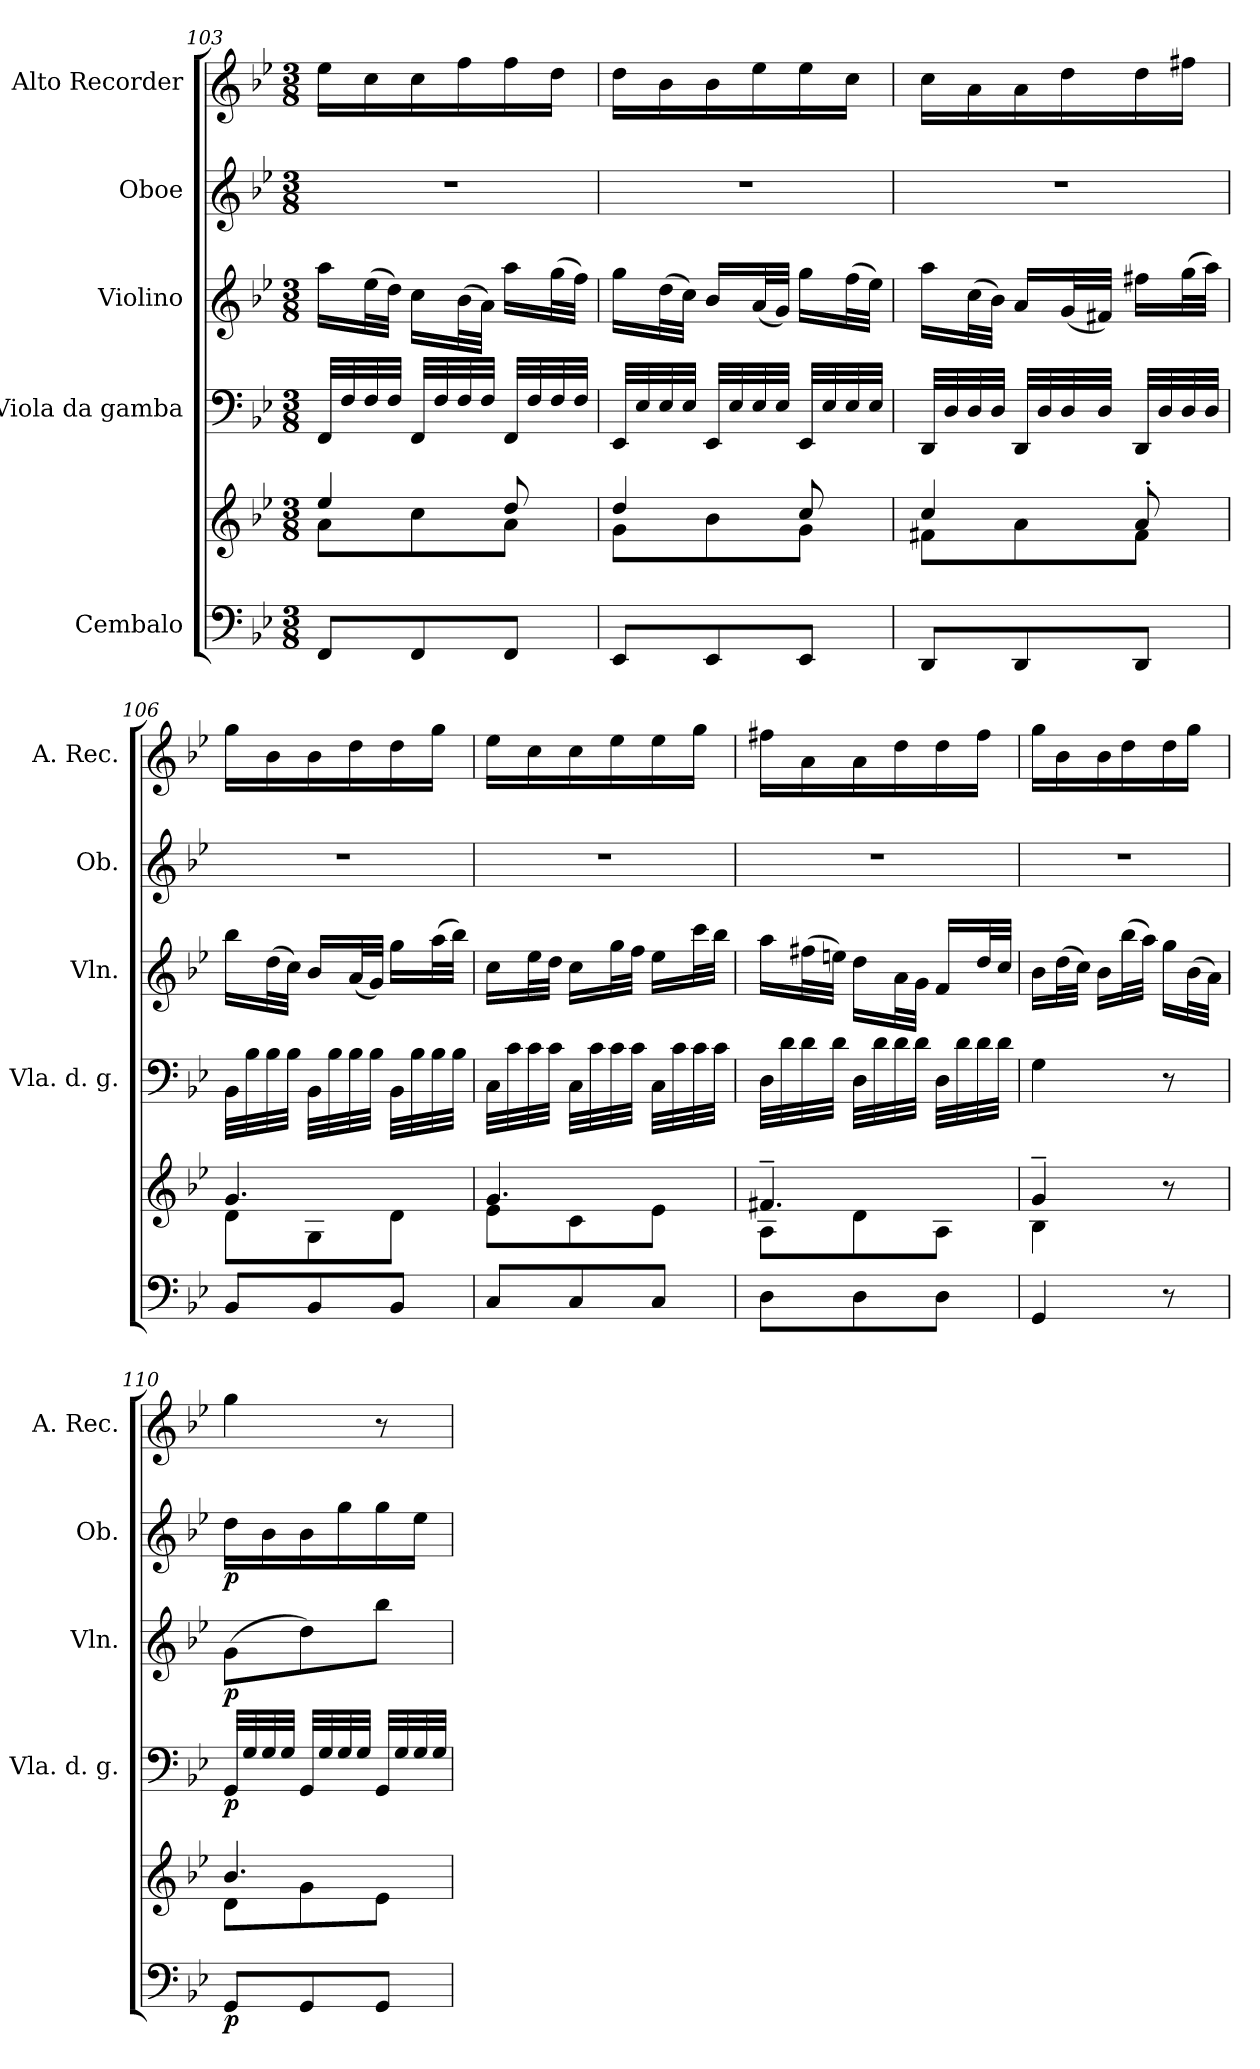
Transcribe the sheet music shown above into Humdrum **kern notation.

**kern	**kern	**dynam	**kern	**dynam	**kern	**dynam	**kern	**dynam	**kern
*part5	*part5	*part5	*part4	*part4	*part3	*part3	*part2	*part2	*part1
*staff6	*staff5	*staff5/6	*staff4	*staff4	*staff3	*staff3	*staff2	*staff2	*staff1
*I"Cembalo	*	*	*I"Viola da gamba	*	*I"Violino	*	*I"Oboe	*	*I"Alto Recorder
*	*	*	*I'Vla. d. g.	*	*I'Vln.	*	*I'Ob.	*	*I'A. Rec.
*clefF4	*clefG2	*	*clefF4	*	*clefG2	*	*clefG2	*	*clefG2
*k[b-e-]	*k[b-e-]	*	*k[b-e-]	*	*k[b-e-]	*	*k[b-e-]	*	*k[b-e-]
*M3/8	*M3/8	*	*M3/8	*	*M3/8	*	*M3/8	*	*M3/8
=103	=103	=103	=103	=103	=103	=103	=103	=103	=103
*	*^	*	*	*	*	*	*	*	*
8FF/L	4ee-/	8a\L	.	32FF/LLL	.	16aa\LL	.	4.r	.	16ee-\LL
.	.	.	.	32F/	.	.	.	.	.	.
.	.	.	.	32F/	.	(32ee-\L	.	.	.	16cc\
.	.	.	.	32F/JJJ	.	32dd\JJJ)	.	.	.	.
8FF/	.	8cc\	.	32FF/LLL	.	16cc\LL	.	.	.	16cc\
.	.	.	.	32F/	.	.	.	.	.	.
.	.	.	.	32F/	.	(32b-\L	.	.	.	16ff\
.	.	.	.	32F/JJJ	.	32a\JJJ)	.	.	.	.
8FF/J	8dd/	8a\J	.	32FF/LLL	.	16aa\LL	.	.	.	16ff\
.	.	.	.	32F/	.	.	.	.	.	.
.	.	.	.	32F/	.	(32gg\L	.	.	.	16dd\JJ
.	.	.	.	32F/JJJ	.	32ff\JJJ)	.	.	.	.
=104	=104	=104	=104	=104	=104	=104	=104	=104	=104	=104
8EE-/L	4dd/	8g\L	.	32EE-/LLL	.	16gg\LL	.	4.r	.	16dd\LL
.	.	.	.	32E-/	.	.	.	.	.	.
.	.	.	.	32E-/	.	(32dd\L	.	.	.	16b-\
.	.	.	.	32E-/JJJ	.	32cc\JJJ)	.	.	.	.
8EE-/	.	8b-\	.	32EE-/LLL	.	16b-/LL	.	.	.	16b-\
.	.	.	.	32E-/	.	.	.	.	.	.
.	.	.	.	32E-/	.	(32a/L	.	.	.	16ee-\
.	.	.	.	32E-/JJJ	.	32g/JJJ)	.	.	.	.
8EE-/J	8cc/	8g\J	.	32EE-/LLL	.	16gg\LL	.	.	.	16ee-\
.	.	.	.	32E-/	.	.	.	.	.	.
.	.	.	.	32E-/	.	(32ff\L	.	.	.	16cc\JJ
.	.	.	.	32E-/JJJ	.	32ee-\JJJ)	.	.	.	.
=105	=105	=105	=105	=105	=105	=105	=105	=105	=105	=105
8DD/L	4cc/	8f#X\L	.	32DD/LLL	.	16aa\LL	.	4.r	.	16cc\LL
.	.	.	.	32D/	.	.	.	.	.	.
.	.	.	.	32D/	.	(32cc\L	.	.	.	16a\
.	.	.	.	32D/JJJ	.	32b-\JJJ)	.	.	.	.
8DD/	.	8a\	.	32DD/LLL	.	16a/LL	.	.	.	16a\
.	.	.	.	32D/	.	.	.	.	.	.
.	.	.	.	32D/	.	(32g/L	.	.	.	16dd\
.	.	.	.	32D/JJJ	.	32f#X/JJJ)	.	.	.	.
8DD/J	8a'/	8f#\J	.	32DD/LLL	.	16ff#X\LL	.	.	.	16dd\
.	.	.	.	32D/	.	.	.	.	.	.
.	.	.	.	32D/	.	(32gg\L	.	.	.	16ff#X\JJ
.	.	.	.	32D/JJJ	.	32aa\JJJ)	.	.	.	.
!!LO:LB:g=z
=106	=106	=106	=106	=106	=106	=106	=106	=106	=106	=106
8BB-/L	4.g/	8d\L	.	32BB-\LLL	.	16bb-\LL	.	4.r	.	16gg\LL
.	.	.	.	32B-\	.	.	.	.	.	.
.	.	.	.	32B-\	.	(32dd\L	.	.	.	16b-\
.	.	.	.	32B-\JJJ	.	32cc\JJJ)	.	.	.	.
8BB-/	.	8G\	.	32BB-\LLL	.	16b-/LL	.	.	.	16b-\
.	.	.	.	32B-\	.	.	.	.	.	.
.	.	.	.	32B-\	.	(32a/L	.	.	.	16dd\
.	.	.	.	32B-\JJJ	.	32g/JJJ)	.	.	.	.
8BB-/J	.	8d\J	.	32BB-\LLL	.	16gg\LL	.	.	.	16dd\
.	.	.	.	32B-\	.	.	.	.	.	.
.	.	.	.	32B-\	.	(32aa\L	.	.	.	16gg\JJ
.	.	.	.	32B-\JJJ	.	32bb-\JJJ)	.	.	.	.
=107	=107	=107	=107	=107	=107	=107	=107	=107	=107	=107
8C/L	4.g/	8e-\L	.	32C\LLL	.	16cc\LL	.	4.r	.	16ee-\LL
.	.	.	.	32c\	.	.	.	.	.	.
.	.	.	.	32c\	.	32ee-\L	.	.	.	16cc\
.	.	.	.	32c\JJJ	.	32dd\JJJ	.	.	.	.
8C/	.	8c\	.	32C\LLL	.	16cc\LL	.	.	.	16cc\
.	.	.	.	32c\	.	.	.	.	.	.
.	.	.	.	32c\	.	32gg\L	.	.	.	16ee-\
.	.	.	.	32c\JJJ	.	32ff\JJJ	.	.	.	.
8C/J	.	8e-\J	.	32C\LLL	.	16ee-\LL	.	.	.	16ee-\
.	.	.	.	32c\	.	.	.	.	.	.
.	.	.	.	32c\	.	32ccc\L	.	.	.	16gg\JJ
.	.	.	.	32c\JJJ	.	32bb-\JJJ	.	.	.	.
=108	=108	=108	=108	=108	=108	=108	=108	=108	=108	=108
8D\L	4.f#X~/	8A\L	.	32D\LLL	.	16aa\LL	.	4.r	.	16ff#X\LL
.	.	.	.	32d\	.	.	.	.	.	.
.	.	.	.	32d\	.	(32ff#X\L	.	.	.	16a\
.	.	.	.	32d\JJJ	.	32een\JJJ)	.	.	.	.
8D\	.	8d\	.	32D\LLL	.	16dd\LL	.	.	.	16a\
.	.	.	.	32d\	.	.	.	.	.	.
.	.	.	.	32d\	.	32a\L	.	.	.	16dd\
.	.	.	.	32d\JJJ	.	32g\JJJ	.	.	.	.
8D\J	.	8A\J	.	32D\LLL	.	16f/LL	.	.	.	16dd\
.	.	.	.	32d\	.	.	.	.	.	.
.	.	.	.	32d\	.	32dd/L	.	.	.	16ff#\JJ
.	.	.	.	32d\JJJ	.	32cc/JJJ	.	.	.	.
=109	=109	=109	=109	=109	=109	=109	=109	=109	=109	=109
4GG/	4g~/	4B-\	.	4G\	.	16b-\LL	.	4.r	.	16gg\LL
.	.	.	.	.	.	(32dd\L	.	.	.	16b-\
.	.	.	.	.	.	32cc\JJJ)	.	.	.	.
.	.	.	.	.	.	16b-\LL	.	.	.	16b-\
.	.	.	.	.	.	(32bb-\L	.	.	.	16dd\
.	.	.	.	.	.	32aa\JJJ)	.	.	.	.
8r	8r	8ryy	.	8r	.	16gg\LL	.	.	.	16dd\
.	.	.	.	.	.	(32b-\L	.	.	.	16gg\JJ
.	.	.	.	.	.	32a\JJJ)	.	.	.	.
=110	=110	=110	=110	=110	=110	=110	=110	=110	=110	=110
!	!	!	!LO:DY:b=2	!	!LO:DY:b	!	!LO:DY:b	!	!LO:DY:b	!
8GG/L	4.b-/	8d\L	p	32GG/LLL	p	(8g\L	p	16dd\LL	p	4gg\
.	.	.	.	32G/	.	.	.	.	.	.
.	.	.	.	32G/	.	.	.	16b-\	.	.
.	.	.	.	32G/JJJ	.	.	.	.	.	.
8GG/	.	8g\	.	32GG/LLL	.	8dd\)	.	16b-\	.	.
.	.	.	.	32G/	.	.	.	.	.	.
.	.	.	.	32G/	.	.	.	16gg\	.	.
.	.	.	.	32G/JJJ	.	.	.	.	.	.
8GG/J	.	8e-\J	.	32GG/LLL	.	8bb-\J	.	16gg\	.	8r
.	.	.	.	32G/	.	.	.	.	.	.
.	.	.	.	32G/	.	.	.	16ee-\JJ	.	.
.	.	.	.	32G/JJJ	.	.	.	.	.	.
*	*v	*v	*	*	*	*	*	*	*	*
=	=	=	=	=	=	=	=	=	=
*-	*-	*-	*-	*-	*-	*-	*-	*-	*-
